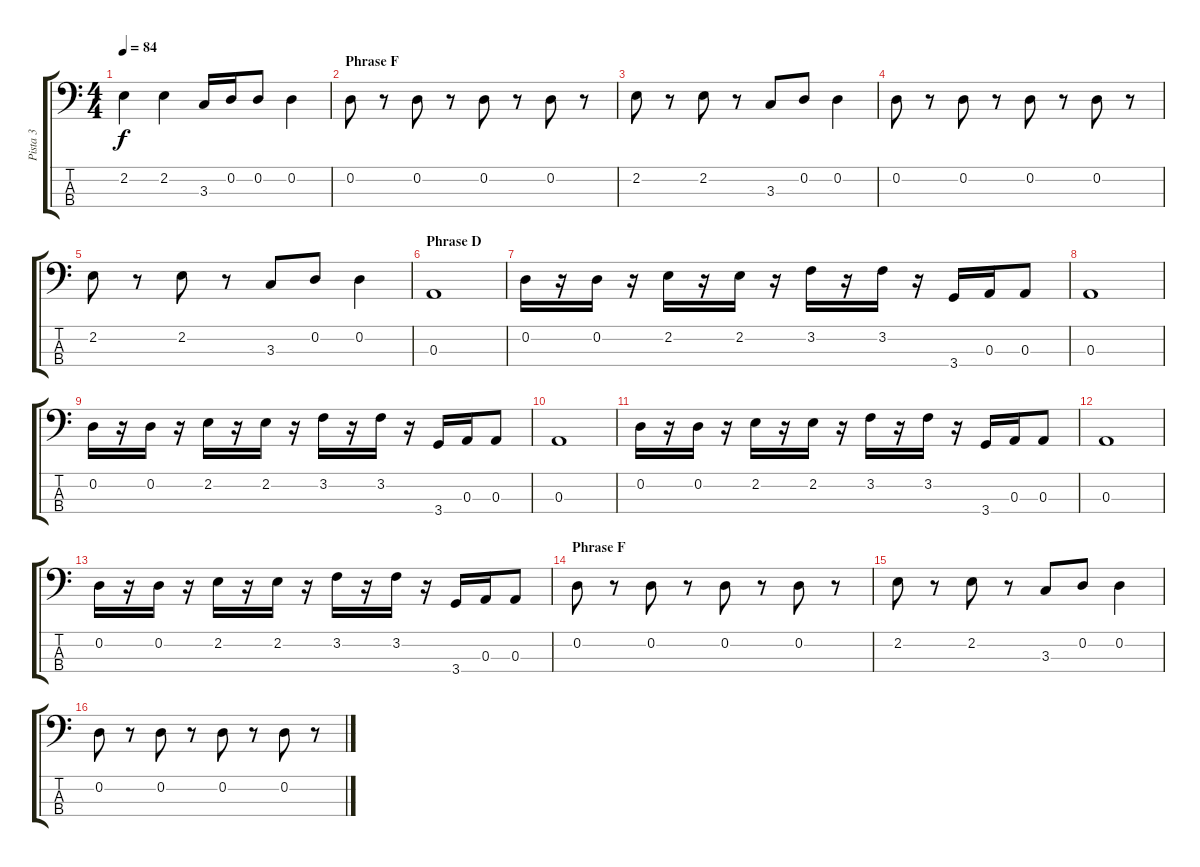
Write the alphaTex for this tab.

\track ("Pista 3" "Pista 3") {instrument electricbassfinger}
\staff {score tabs}
\tuning (G2 D2 A1 E1) {hide}
\ts (4 4)
\tempo 84
\clef f4
\ks c
2.2.4{dy f} 2.2.4 3.3.16 0.2.16 0.2.8 0.2.4 |
\section ("" "Phrase F")
0.2.8 r.8 0.2.8 r.8 0.2.8 r.8 0.2.8 r.8 |
2.2.8 r.8 2.2.8 r.8 3.3.8 0.2.8 0.2.4 |
0.2.8 r.8 0.2.8 r.8 0.2.8 r.8 0.2.8 r.8 |
2.2.8 r.8 2.2.8 r.8 3.3.8 0.2.8 0.2.4 |
\section ("" "Phrase D")
0.3.1 |
0.2.16 r.16 0.2.16 r.16 2.2.16 r.16 2.2.16 r.16 3.2.16 r.16 3.2.16 r.16 3.4.16 0.3.16 0.3.8 |
0.3.1 |
0.2.16 r.16 0.2.16 r.16 2.2.16 r.16 2.2.16 r.16 3.2.16 r.16 3.2.16 r.16 3.4.16 0.3.16 0.3.8 |
0.3.1 |
0.2.16 r.16 0.2.16 r.16 2.2.16 r.16 2.2.16 r.16 3.2.16 r.16 3.2.16 r.16 3.4.16 0.3.16 0.3.8 |
0.3.1 |
0.2.16 r.16 0.2.16 r.16 2.2.16 r.16 2.2.16 r.16 3.2.16 r.16 3.2.16 r.16 3.4.16 0.3.16 0.3.8 |
\section ("" "Phrase F")
0.2.8 r.8 0.2.8 r.8 0.2.8 r.8 0.2.8 r.8 |
2.2.8 r.8 2.2.8 r.8 3.3.8 0.2.8 0.2.4 |
0.2.8 r.8 0.2.8 r.8 0.2.8 r.8 0.2.8 r.8
